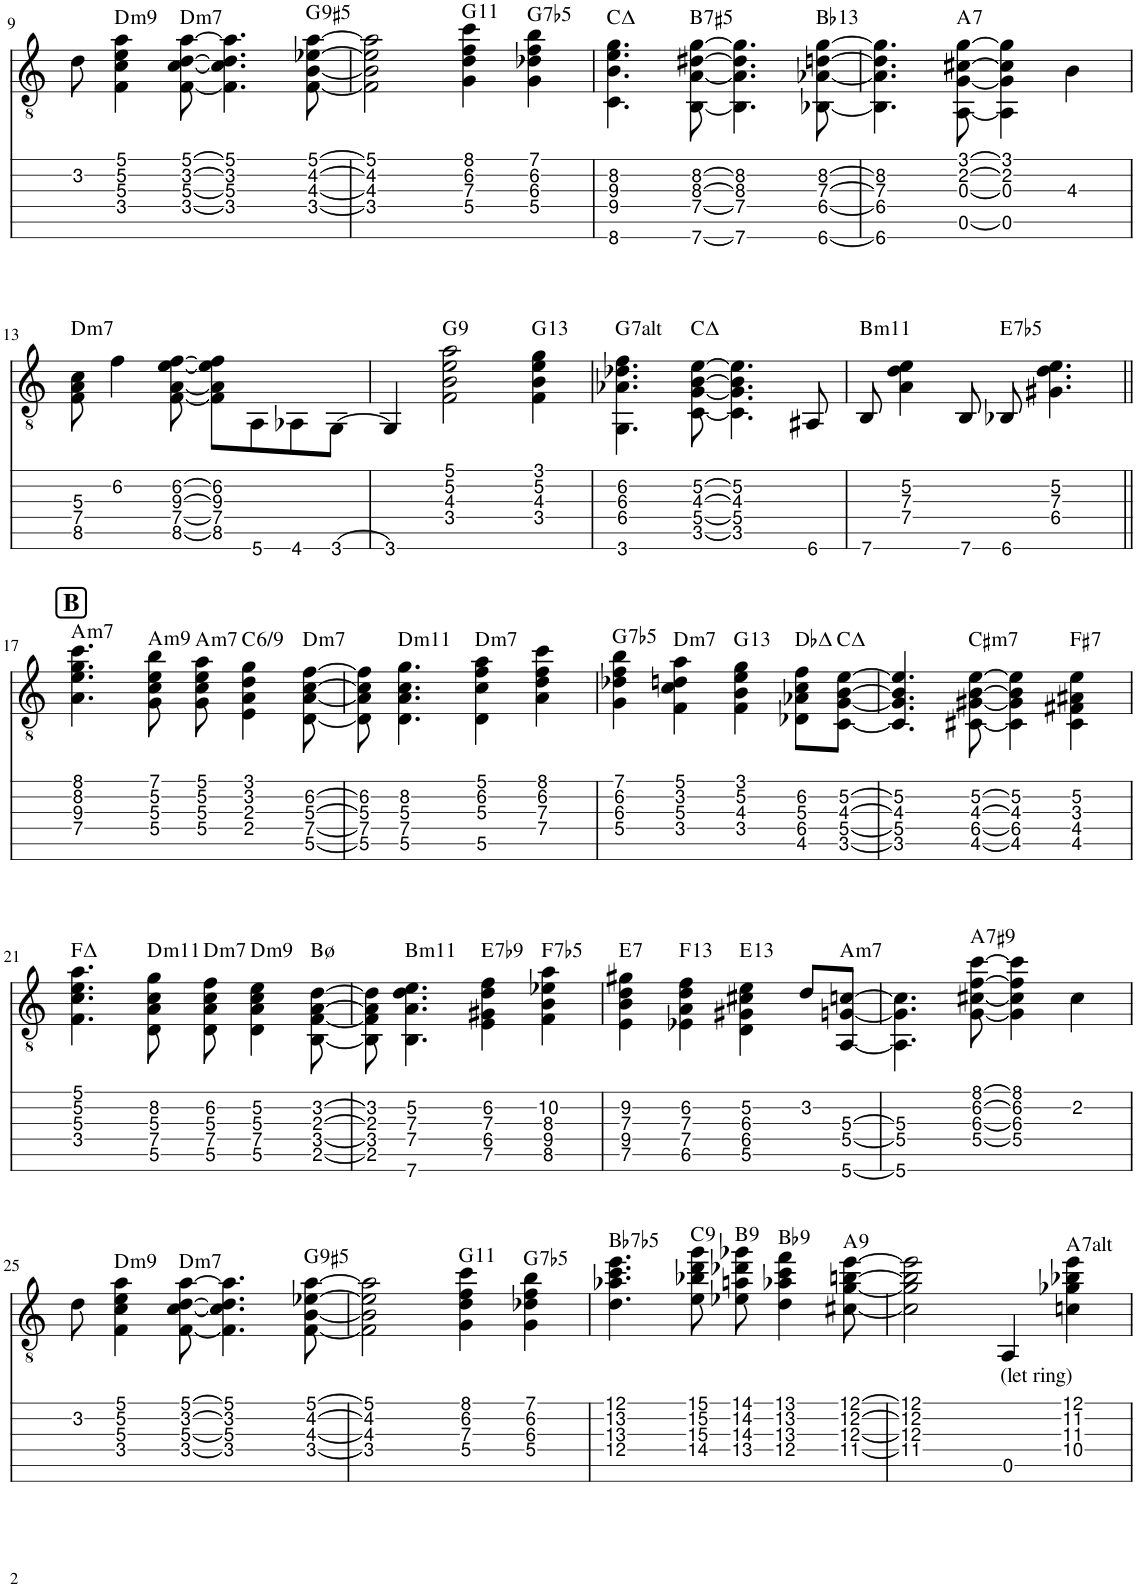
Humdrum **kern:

**kern	**kern	**harte
*part1	*part1	*part1
*staff2	*staff1	*
*I"Chitarra elettrica	*	*
!!LO:PB:g=z
*	*clefGv2	*
*k[]	*k[]	*
*M4/4	*M4/4	*
=9	=9	=9
8d	8d\	.
!	!	!LO:H:kt=m9
4F 4c 4e 4a	4F\ 4c\ 4e\ 4a\	D:min9
!	!	!LO:H:kt=m7
[8F [8c [8d [8a	[8F\ [8c\ [8d\ [8a\	D:min7
4.F] 4.c] 4.d] 4.a]	4.F\] 4.c\] 4.d\] 4.a\]	.
!	!	!LO:H:kt=9
[8F [8B [8e- [8a	[8F\ [8B\ [8e-X\ [8a\	G:(3,#5,b7,9)
=10	=10	=10
2F] 2B] 2e-] 2a]	2F\] 2B\] 2e-\] 2a\]	.
!	!	!LO:H:kt=11
4G 4d 4f 4cc	4G\ 4d\ 4f\ 4cc\	G:9(11)
!	!	!LO:H:kt=7
4G 4d- 4f 4b	4G\ 4d-X\ 4f\ 4b\	G:(3,b5,b7)
=11	=11	=11
4.C 4.B 4.e 4.g	4.C\ 4.B\ 4.e\ 4.g\	C:maj
!	!	!LO:H:kt=7
[8BB [8A [8d# [8g	[8BB\ [8A\ [8d#X\ [8g\	B:(3,#5,b7)
4.BB] 4.A] 4.d#X] 4.g]	4.BB\] 4.A\] 4.d#\] 4.g\]	.
!	!	!LO:H:kt=13
[8BB- [8A- [8d [8g	[8BB-X\ [8A-X\ [8dn\ [8g\	Bb:9(11,13)
=12	=12	=12
4.BB-] 4.A-] 4.d] 4.g]	4.BB-\] 4.A-\] 4.d\] 4.g\]	.
!	!	!LO:H:kt=7
[8AA [8G [8c# [8g	[8AA\ [8G\ [8c#X\ [8g\	A:7
4AA] 4G] 4c#X] 4g]	4AA\] 4G\] 4c#\] 4g\]	.
4B	4B\	.
!!LO:LB:g=z
=13	=13	=13
!	!	!LO:H:kt=m7
8F 8A 8c	8F\ 8A\ 8c\	D:min7
4f	4f\	.
[8F [8A [8e [8f	[8F\ [8A\ [8e\ [8f\	.
8F]\ 8A]\ 8e]\ 8f]\L	8F\] 8A\] 8e\] 8f\]L	.
8AAJ	8AA\	.
8AA-L	8AA-X\	.
[8GGJ	[8GG\J	.
=14	=14	=14
4GG]	4GG/]	.
!	!	!LO:H:kt=9
2F 2B 2e 2a	2F\ 2B\ 2e\ 2a\	G:9
!	!	!LO:H:kt=13
4F 4B 4e 4g	4F\ 4B\ 4e\ 4g\	G:9(11,13)
=15	=15	=15
!	!	!LO:H:kt=7
4.GG 4.A- 4.d- 4.f	4.GG\ 4.A-X\ 4.d-X\ 4.f\	G:(3,b5,#5,b7,b9,#9)
[8C [8G [8B [8e	[8C\ [8G\ [8B\ [8e\	C:maj
4.C] 4.G] 4.B] 4.e]	4.C\] 4.G\] 4.B\] 4.e\]	.
8AA#X	8AA#X/	.
=16	=16	=16
!	!	!LO:H:kt=m11
8BB	8BB/	B:min9(11)
4A 4d 4e	4A\ 4d\ 4e\	.
8BB	8BB/	.
!	!	!LO:H:kt=7
8BB-X	8BB-X/	E:(3,b5,b7)
4.G#X 4.d 4.e	4.G#X\ 4.d\ 4.e\	.
!!LO:LB:g=z
!!LO:REH:place=s1:a:B:cj:fs=12:t=B
=17||	=17||	=17||
!	!	!LO:H:kt=m7
4.A 4.e 4.g 4.cc	4.A\ 4.e\ 4.g\ 4.cc\	A:min7
!	!	!LO:H:kt=m9
8G 8c 8e 8b	8G\ 8c\ 8e\ 8b\	A:min9
!	!	!LO:H:kt=m7
8G 8c 8e 8a	8G\ 8c\ 8e\ 8a\	A:min7
!	!	!LO:H:kt=/6
4E 4A 4d 4g	4E\ 4A\ 4d\ 4g\	C:maj6(9)
!	!	!LO:H:kt=m7
[8D [8A [8c [8f	[8D\ [8A\ [8c\ [8f\	D:min7
=18	=18	=18
8D] 8A] 8c] 8f]	8D\] 8A\] 8c\] 8f\]	.
!	!	!LO:H:kt=m11
4.D 4.A 4.c 4.g	4.D\ 4.A\ 4.c\ 4.g\	D:min9(11)
!	!	!LO:H:kt=m7
4D 4c 4f 4a	4D\ 4c\ 4f\ 4a\	D:min7
4A 4d 4f 4cc	4A\ 4d\ 4f\ 4cc\	.
=19	=19	=19
!	!	!LO:H:kt=7
4G 4d- 4f 4b	4G\ 4d-X\ 4f\ 4b\	G:(3,b5,b7)
!	!	!LO:H:kt=m7
4F 4c 4d 4a	4F\ 4c\ 4dn\ 4a\	D:min7
!	!	!LO:H:kt=13
4F 4B 4e 4g	4F\ 4B\ 4e\ 4g\	G:9(11,13)
8D-\ 8A-\ 8c\ 8f\L	8D-X\ 8A-X\ 8c\ 8f\L	Db:maj
[8C\ [8G\ [8B\ [8e\J	[8C\ [8G\ [8B\ [8e\J	C:maj
=20	=20	=20
4.C] 4.G] 4.B] 4.e]	4.C/] 4.G/] 4.B/] 4.e/]	.
!	!	!LO:H:kt=m7
[8C# [8G# [8B [8e	[8C#X\ [8G#X\ [8B\ [8e\	C#:min7
4C#] 4G#] 4B] 4e]	4C#\] 4G#\] 4B\] 4e\]	.
!	!	!LO:H:kt=7
4C# 4F# 4A# 4e	4C#\ 4F#X\ 4A#X\ 4e\	F#:7
!!LO:LB:g=z
=21	=21	=21
4.F 4.c 4.e 4.a	4.F\ 4.c\ 4.e\ 4.a\	F:maj
!	!	!LO:H:kt=m11
8D 8A 8c 8g	8D\ 8A\ 8c\ 8g\	D:min9(11)
!	!	!LO:H:kt=m7
8D 8A 8c 8f	8D\ 8A\ 8c\ 8f\	D:min7
!	!	!LO:H:kt=m9
4D 4A 4c 4e	4D\ 4A\ 4c\ 4e\	D:min9
[8BB [8F [8A [8d	[8BB\ [8F\ [8A\ [8d\	B:hdim7
=22	=22	=22
8BB] 8F] 8A] 8d]	8BB\] 8F\] 8A\] 8d\]	.
!	!	!LO:H:kt=m11
4.BB 4.A 4.d 4.e	4.BB\ 4.A\ 4.d\ 4.e\	B:min9(11)
!	!	!LO:H:kt=7
4E 4G# 4d 4f	4E\ 4G#X\ 4d\ 4f\	E:7(b9)
!	!	!LO:H:kt=7
4F 4B 4e- 4a	4F\ 4B\ 4e-X\ 4a\	F:(3,b5,b7)
=23	=23	=23
!	!	!LO:H:kt=7
4E 4B 4d 4g#	4E\ 4B\ 4d\ 4g#X\	E:7
!	!	!LO:H:kt=13
4E- 4A 4d 4f	4E-X\ 4A\ 4d\ 4f\	F:9(11,13)
!	!	!LO:H:kt=13
4D 4G# 4c# 4e	4D\ 4G#X\ 4c#X\ 4e\	E:9(11,13)
8dL	8d/L	.
!	!	!LO:H:kt=m7
[8AA\ [8G\ [8c\J	[8AA/ [8Gn/ [8cn/J	A:min7
=24	=24	=24
4.AA] 4.G] 4.c]	4.AA\] 4.G\] 4.c\]	.
!	!	!LO:H:kt=7
[8G [8c# [8f [8cc	[8G\ [8c#X\ [8f\ [8cc\	A:7(#9)
4G] 4c#] 4f] 4cc]	4G\] 4c#\] 4f\] 4cc\]	.
4c#	4c#\	.
!!LO:LB:g=z
=25	=25	=25
8d	8d\	.
!	!	!LO:H:kt=m9
4F 4c 4e 4a	4F\ 4c\ 4e\ 4a\	D:min9
!	!	!LO:H:kt=m7
[8F [8c [8d [8a	[8F\ [8c\ [8d\ [8a\	D:min7
4.F] 4.c] 4.d] 4.a]	4.F\] 4.c\] 4.d\] 4.a\]	.
!	!	!LO:H:kt=9
[8F [8B [8e- [8a	[8F\ [8B\ [8e-X\ [8a\	G:(3,#5,b7,9)
=26	=26	=26
2F] 2B] 2e-] 2a]	2F\] 2B\] 2e-\] 2a\]	.
!	!	!LO:H:kt=11
4G 4d 4f 4cc	4G\ 4d\ 4f\ 4cc\	G:9(11)
!	!	!LO:H:kt=7
4G 4d- 4f 4b	4G\ 4d-X\ 4f\ 4b\	G:(3,b5,b7)
=27	=27	=27
!	!	!LO:H:kt=7
4.d 4.a- 4.cc 4.ee	4.d\ 4.a-X\ 4.cc\ 4.ee\	Bb:(3,b5,b7)
!	!	!LO:H:kt=9
8e 8b- 8dd 8gg	8e\ 8b-X\ 8dd\ 8gg\	C:9
!	!	!LO:H:kt=9
8e- 8a 8dd- 8gg-	8e-X\ 8an\ 8dd-X\ 8gg-X\	B:9
!	!	!LO:H:kt=9
4d 4a- 4cc 4ff	4d\ 4a-X\ 4cc\ 4ff\	Bb:9
!	!	!LO:H:kt=9
[8c# [8g [8b [8ee	[8c#X\ [8g\ [8bn\ [8ee\	A:9
=28	=28	=28
2c#] 2g] 2b] 2ee]	2c#\] 2g\] 2b\] 2ee\]	.
!	!LO:TX:b:t=(let ring)	!
4AA	4AA/	.
!	!	!LO:H:kt=7
4c 4g- 4b- 4ee	4cn\ 4g-X\ 4b-X\ 4ee\	A:(3,b5,#5,b7,b9,#9)
=	=	=
*-	*-	*-
